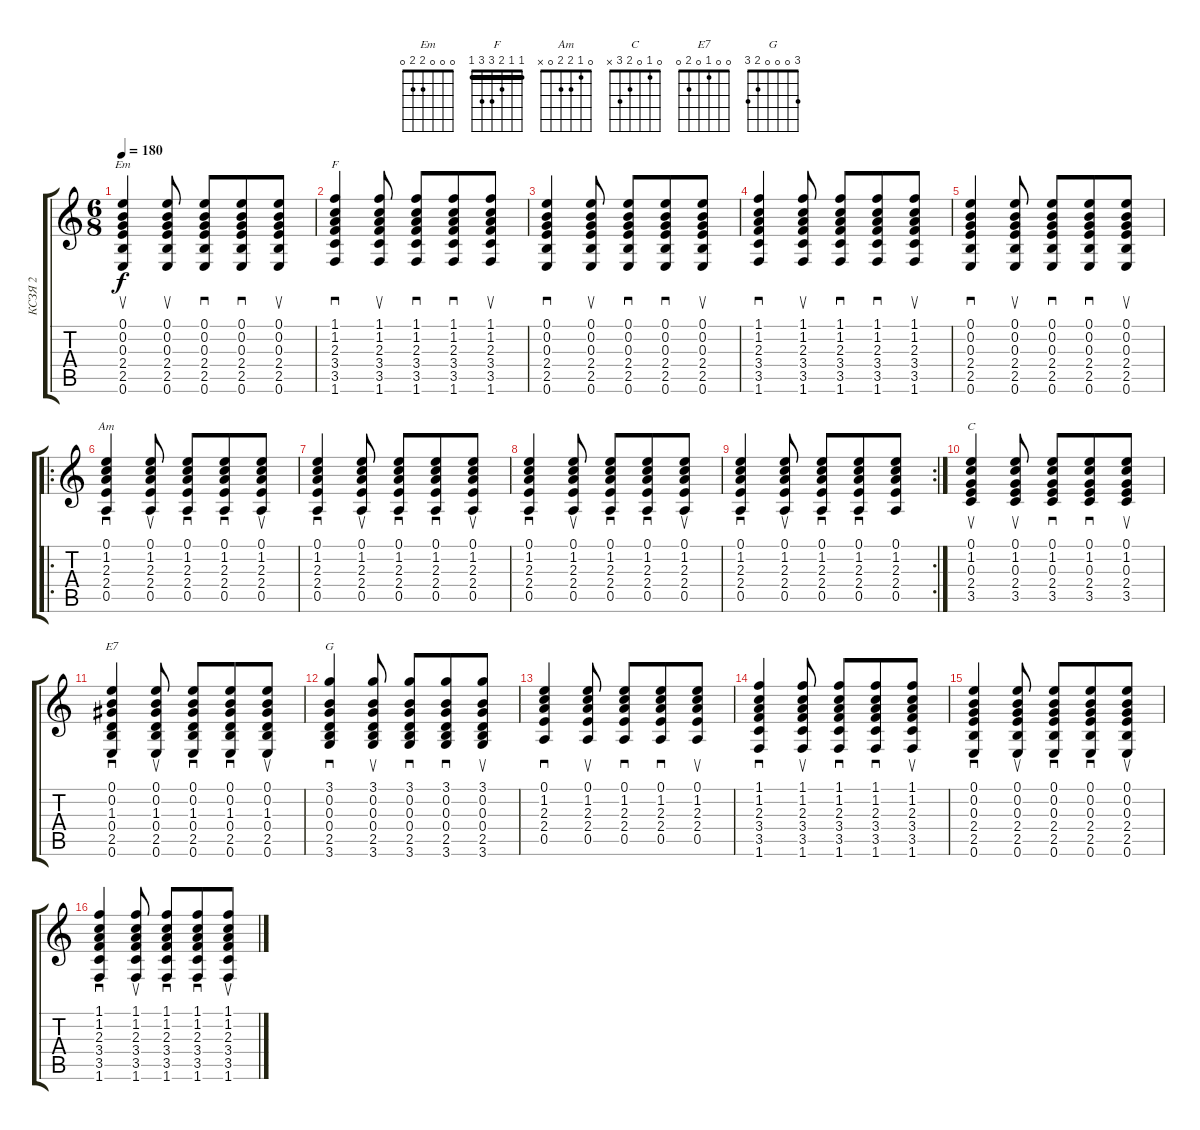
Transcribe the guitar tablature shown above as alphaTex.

\track ("КСЗЯ 2" "КСЗЯ 2") {instrument acousticguitarnylon}
\staff {score tabs}
\tuning (E4 B3 G3 D3 A2 E2) {hide}
\chord ("Em" 0 0 0 2 2 0)
\chord ("F" 1 1 2 3 3 1) {barre 1}
\chord ("Am" 0 1 2 2 0 x)
\chord ("C" 0 1 0 2 3 x)
\chord ("E7" 0 0 1 0 2 0)
\chord ("G" 3 0 0 0 2 3)
\ts (6 8)
\tempo 180
\clef g2
\ks c
(0.1 0.2 0.3 2.4 2.5 0.6).4{su ch "Em" dy f} (0.1 0.2 0.3 2.4 2.5 0.6).8{su} (0.1 0.2 0.3 2.4 2.5 0.6).8{sd} (0.1 0.2 0.3 2.4 2.5 0.6).8{sd} (0.1 0.2 0.3 2.4 2.5 0.6).8{su} |
(1.1 1.2 2.3 3.4 3.5 1.6).4{sd ch "F"} (1.1 1.2 2.3 3.4 3.5 1.6).8{su} (1.1 1.2 2.3 3.4 3.5 1.6).8{sd} (1.1 1.2 2.3 3.4 3.5 1.6).8{sd} (1.1 1.2 2.3 3.4 3.5 1.6).8{su} |
(0.1 0.2 0.3 2.4 2.5 0.6).4{sd} (0.1 0.2 0.3 2.4 2.5 0.6).8{su} (0.1 0.2 0.3 2.4 2.5 0.6).8{sd} (0.1 0.2 0.3 2.4 2.5 0.6).8{sd} (0.1 0.2 0.3 2.4 2.5 0.6).8{su} |
(1.1 1.2 2.3 3.4 3.5 1.6).4{sd} (1.1 1.2 2.3 3.4 3.5 1.6).8{su} (1.1 1.2 2.3 3.4 3.5 1.6).8{sd} (1.1 1.2 2.3 3.4 3.5 1.6).8{sd} (1.1 1.2 2.3 3.4 3.5 1.6).8{su} |
(0.1 0.2 0.3 2.4 2.5 0.6).4{sd} (0.1 0.2 0.3 2.4 2.5 0.6).8{su} (0.1 0.2 0.3 2.4 2.5 0.6).8{sd} (0.1 0.2 0.3 2.4 2.5 0.6).8{sd} (0.1 0.2 0.3 2.4 2.5 0.6).8{su} |
\ro
(0.1 1.2 2.3 2.4 0.5).4{sd ch "Am"} (0.1 1.2 2.3 2.4 0.5).8{su} (0.1 1.2 2.3 2.4 0.5).8{sd} (0.1 1.2 2.3 2.4 0.5).8{sd} (0.1 1.2 2.3 2.4 0.5).8{su} |
(0.1 1.2 2.3 2.4 0.5).4{sd} (0.1 1.2 2.3 2.4 0.5).8{su} (0.1 1.2 2.3 2.4 0.5).8{sd} (0.1 1.2 2.3 2.4 0.5).8{sd} (0.1 1.2 2.3 2.4 0.5).8{su} |
(0.1 1.2 2.3 2.4 0.5).4{sd} (0.1 1.2 2.3 2.4 0.5).8{su} (0.1 1.2 2.3 2.4 0.5).8{sd} (0.1 1.2 2.3 2.4 0.5).8{sd} (0.1 1.2 2.3 2.4 0.5).8{su} |
\rc 2
(0.1 1.2 2.3 2.4 0.5).4{sd} (0.1 1.2 2.3 2.4 0.5).8{su} (0.1 1.2 2.3 2.4 0.5).8{sd} (0.1 1.2 2.3 2.4 0.5).8{sd} (0.1 1.2 2.3 2.4 0.5).8 |
(0.1 1.2 0.3 2.4 3.5).4{su ch "C"} (0.1 1.2 0.3 2.4 3.5).8{su} (0.1 1.2 0.3 2.4 3.5).8{sd} (0.1 1.2 0.3 2.4 3.5).8{sd} (0.1 1.2 0.3 2.4 3.5).8{su} |
(0.1 0.2 1.3 0.4 2.5 0.6).4{sd ch "E7"} (0.1 0.2 1.3 0.4 2.5 0.6).8{su} (0.1 0.2 1.3 0.4 2.5 0.6).8{sd} (0.1 0.2 1.3 0.4 2.5 0.6).8{sd} (0.1 0.2 1.3 0.4 2.5 0.6).8{su} |
(3.1 0.2 0.3 0.4 2.5 3.6).4{sd ch "G"} (3.1 0.2 0.3 0.4 2.5 3.6).8{su} (3.1 0.2 0.3 0.4 2.5 3.6).8{sd} (3.1 0.2 0.3 0.4 2.5 3.6).8{sd} (3.1 0.2 0.3 0.4 2.5 3.6).8{su} |
(0.1 1.2 2.3 2.4 0.5).4{sd} (0.1 1.2 2.3 2.4 0.5).8{su} (0.1 1.2 2.3 2.4 0.5).8{sd} (0.1 1.2 2.3 2.4 0.5).8{sd} (0.1 1.2 2.3 2.4 0.5).8{su} |
(1.1 1.2 2.3 3.4 3.5 1.6).4{sd} (1.1 1.2 2.3 3.4 3.5 1.6).8{su} (1.1 1.2 2.3 3.4 3.5 1.6).8{sd} (1.1 1.2 2.3 3.4 3.5 1.6).8{sd} (1.1 1.2 2.3 3.4 3.5 1.6).8{su} |
(0.1 0.2 0.3 2.4 2.5 0.6).4{sd} (0.1 0.2 0.3 2.4 2.5 0.6).8{su} (0.1 0.2 0.3 2.4 2.5 0.6).8{sd} (0.1 0.2 0.3 2.4 2.5 0.6).8{sd} (0.1 0.2 0.3 2.4 2.5 0.6).8{su} |
(1.1 1.2 2.3 3.4 3.5 1.6).4{sd} (1.1 1.2 2.3 3.4 3.5 1.6).8{su} (1.1 1.2 2.3 3.4 3.5 1.6).8{sd} (1.1 1.2 2.3 3.4 3.5 1.6).8{sd} (1.1 1.2 2.3 3.4 3.5 1.6).8{su}
